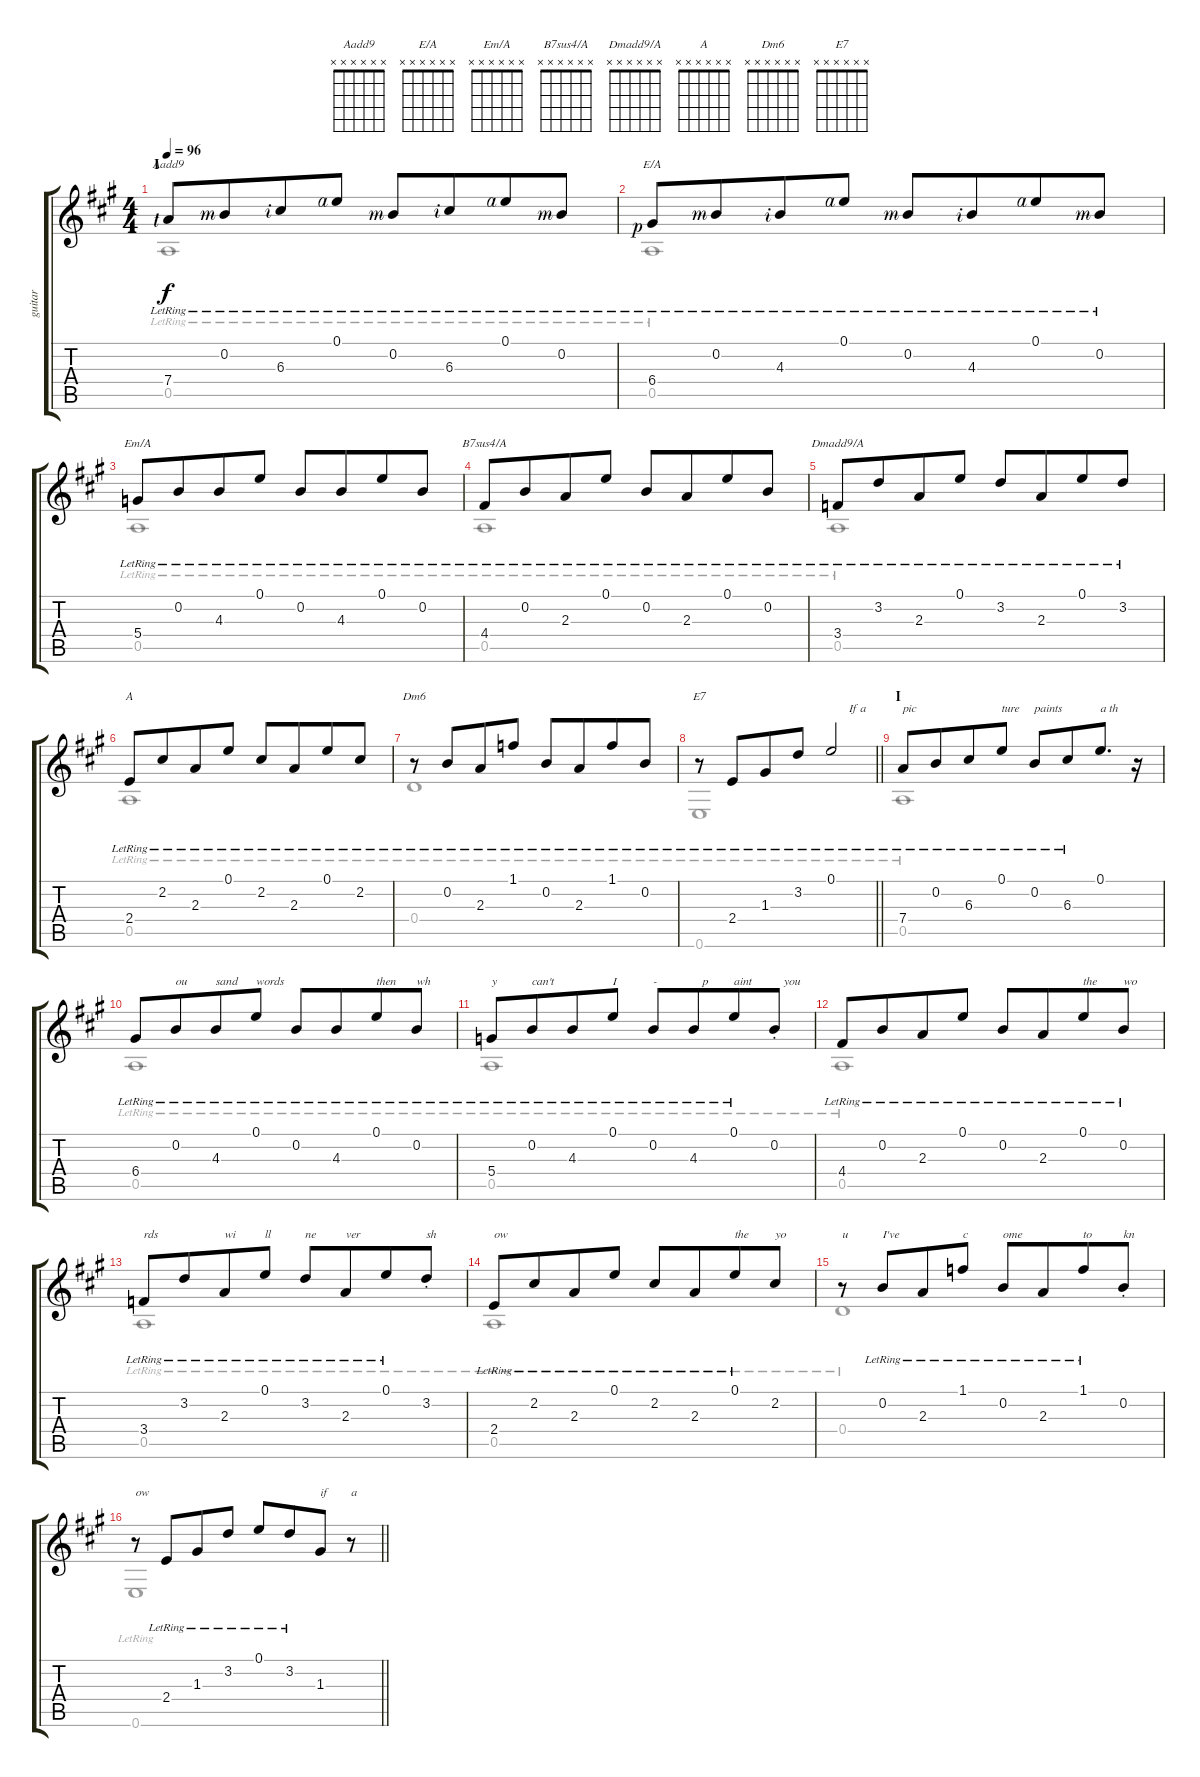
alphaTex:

\track ("guitar" "guitar") {instrument acousticguitarnylon}
\staff {score tabs}
\tuning (E4 B3 G3 D3 A2 E2) {hide}
\chord ("Aadd9" x x x x x x)
\chord ("E/A" x x x x x x)
\chord ("Em/A" x x x x x x)
\chord ("B7sus4/A" x x x x x x)
\chord ("Dmadd9/A" x x x x x x)
\chord ("A" x x x x x x)
\chord ("Dm6" x x x x x x)
\chord ("E7" x x x x x x)
\voice
\ts (4 4)
\section ("" "I")
\tempo 96
\clef g2
\ks a
7.4{lr lf 1}.8{ch "Aadd9" dy f instrument acousticguitarnylon} 0.2{lr rf 3}.8{beam merge} 6.3{lr rf 2}.8 0.1{lr rf 4}.8 0.2{lr rf 3}.8 6.3{lr rf 2}.8{beam merge} 0.1{lr rf 4}.8 0.2{lr rf 3}.8 |
6.4{lr rf 1}.8{ch "E/A"} 0.2{lr rf 3}.8{beam merge} 4.3{lr rf 2}.8 0.1{lr rf 4}.8 0.2{lr rf 3}.8 4.3{lr rf 2}.8{beam merge} 0.1{lr rf 4}.8 0.2{lr rf 3}.8 |
5.4{lr}.8{ch "Em/A"} 0.2{lr}.8{beam merge} 4.3{lr}.8 0.1{lr}.8 0.2{lr}.8 4.3{lr}.8{beam merge} 0.1{lr}.8 0.2{lr}.8 |
4.4{lr}.8{ch "B7sus4/A"} 0.2{lr}.8{beam merge} 2.3{lr}.8 0.1{lr}.8 0.2{lr}.8 2.3{lr}.8{beam merge} 0.1{lr}.8 0.2{lr}.8 |
3.4{lr}.8{ch "Dmadd9/A"} 3.2{lr}.8{beam merge} 2.3{lr}.8 0.1{lr}.8 3.2{lr}.8 2.3{lr}.8{beam merge} 0.1{lr}.8 3.2{lr}.8 |
2.4{lr}.8{ch "A"} 2.2{lr}.8{beam merge} 2.3{lr}.8 0.1{lr}.8 2.2{lr}.8 2.3{lr}.8{beam merge} 0.1{lr}.8 2.2{lr}.8 |
r.8{ch "Dm6"} 0.2{lr}.8{beam merge} 2.3{lr}.8 1.1{lr}.8 0.2{lr}.8 2.3{lr}.8{beam merge} 1.1{lr}.8 0.2{lr}.8 |
\barLineRight lightlight
r.8{ch "E7"} 2.4{lr}.8{beam merge} 1.3{lr}.8 3.2{lr}.8 0.1{lr}.2{txt "      If a"} |
\section ("" "I")
7.4{lr}.8{txt "pic"} 0.2{lr}.8{beam merge} 6.3{lr}.8 0.1{lr}.8{txt "ture"} 0.2{lr}.8{txt "paints"} 6.3{lr}.8{beam merge} 0.1.8{d txt "a th"} r.16 |
6.4{lr}.8 0.2{lr}.8{txt "ou" beam merge} 4.3{lr}.8{txt "sand"} 0.1{lr}.8{txt "words"} 0.2{lr}.8 4.3{lr}.8{beam merge} 0.1{lr}.8{txt "then"} 0.2{lr}.8{txt "wh"} |
5.4{lr}.8{txt "y"} 0.2{lr}.8{txt "can't" beam merge} 4.3{lr}.8 0.1{lr}.8{txt "I"} 0.2{lr}.8{txt "-"} 4.3{lr}.8{txt "   p" beam merge} 0.1{lr}.8{txt "aint"} 0.2{st}.8{txt "   you"} |
4.4{lr}.8 0.2{lr}.8{beam merge} 2.3{lr}.8 0.1{lr}.8 0.2{lr}.8 2.3{lr}.8{beam merge} 0.1{lr}.8{txt "the"} 0.2{lr}.8{txt "wo"} |
3.4{lr}.8{txt "rds"} 3.2{lr}.8{beam merge} 2.3{lr}.8{txt "wi"} 0.1{lr}.8{txt "ll"} 3.2{lr}.8{txt "ne"} 2.3{lr}.8{txt "ver" beam merge} 0.1{lr}.8 3.2{st}.8{txt "sh"} |
2.4{lr}.8{txt "ow"} 2.2{lr}.8{beam merge} 2.3{lr}.8 0.1{lr}.8 2.2{lr}.8 2.3{lr}.8{beam merge} 0.1{lr}.8{txt "the"} 2.2.8{txt "yo"} |
r.8{txt "u"} 0.2{lr}.8{txt "I've" beam merge} 2.3{lr}.8 1.1{lr}.8{txt "c"} 0.2{lr}.8{txt "ome"} 2.3{lr}.8{beam merge} 1.1{lr}.8{txt "to"} 0.2{st}.8{txt "kn"} |
\barLineRight lightlight
r.8{txt "ow"} 2.4{lr}.8{beam merge} 1.3{lr}.8 3.2{lr}.8 0.1{lr}.8 3.2{lr}.8{beam merge} 1.3.8{txt "if"} r.8{txt "a"}
\voice
\clef g2
\ottava regular
\simile none
\ks a
0.5{lr}.1{dy f} |
0.5{lr}.1 |
0.5{lr}.1 |
0.5{lr}.1 |
0.5{lr}.1 |
0.5{lr}.1 |
0.4{lr}.1 |
\barLineRight lightlight
0.6{lr}.1 |
0.5{lr}.1 |
0.5{lr}.1 |
0.5{lr}.1 |
0.5{lr}.1 |
0.5{lr}.1 |
0.5{lr}.1 |
0.4{lr}.1 |
\barLineRight lightlight
0.6{lr}.1
